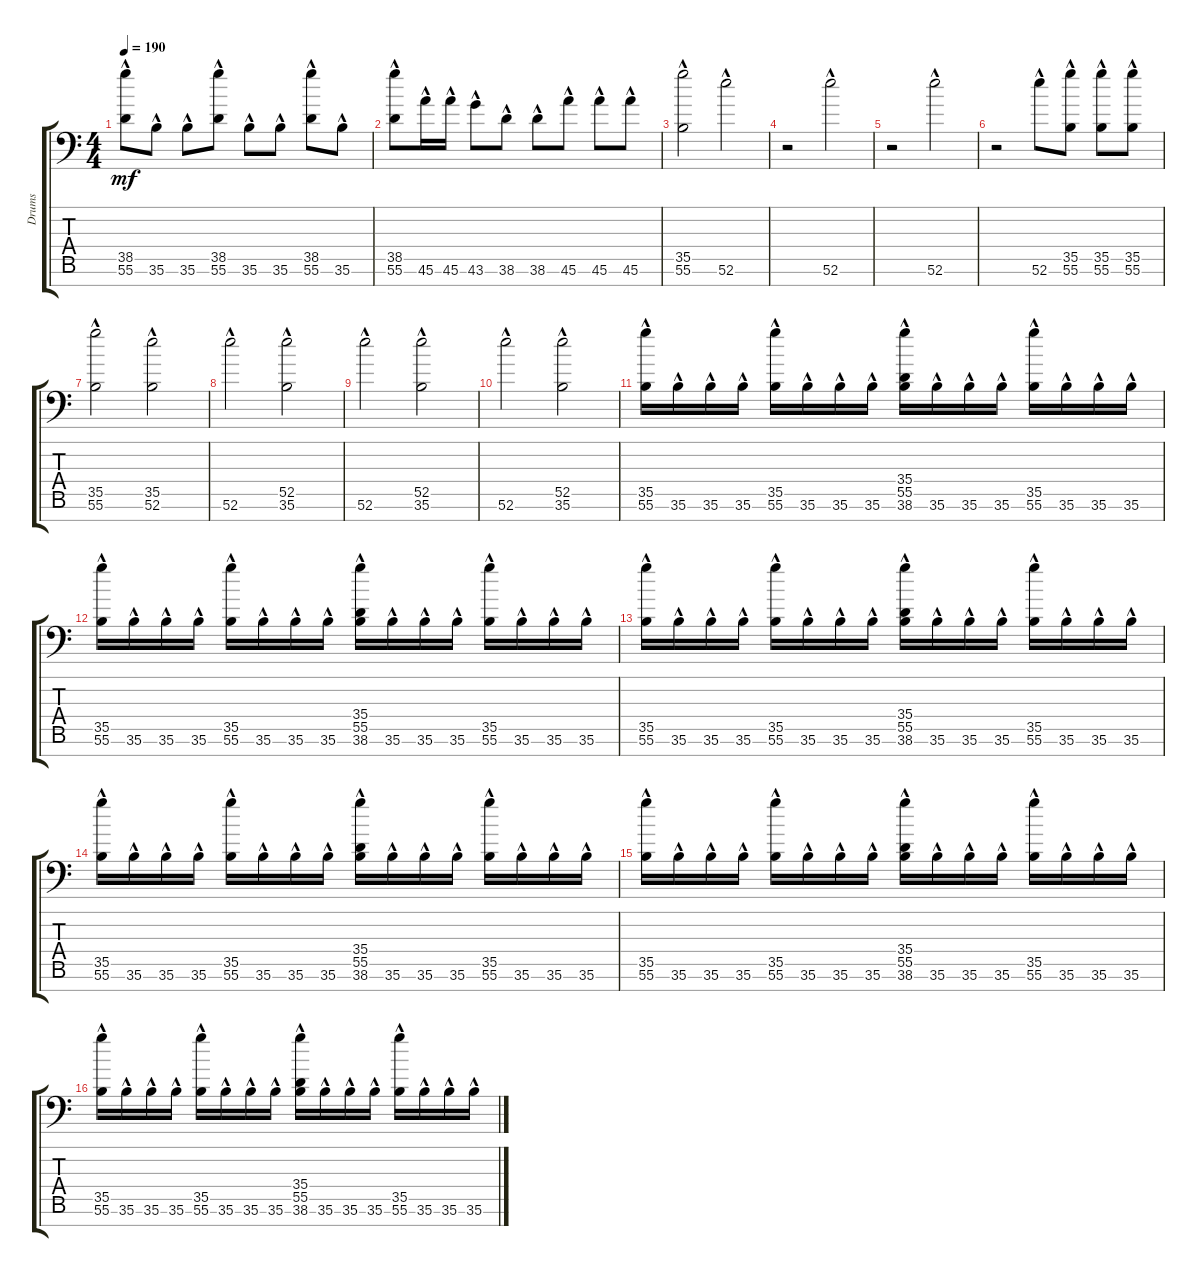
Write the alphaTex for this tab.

\track ("Drums" "Drums") {instrument acousticgrandpiano}
\staff {score tabs}
\tuning (C-1 C-1 C-1 C-1 C-1 C-1 C-1) {hide}
\ts (4 4)
\tempo 190
\clef f4
\ks c
(38.5{hac} 55.6{hac}).8{dy mf} 35.6{hac}.8 35.6{hac}.8 (38.5{hac} 55.6{hac}).8 35.6{hac}.8 35.6{hac}.8 (38.5{hac} 55.6{hac}).8 35.6{hac}.8 |
(38.5{hac} 55.6{hac}).8 45.6{hac}.16 45.6{hac}.16 43.6{hac}.8 38.6{hac}.8 38.6{hac}.8 45.6{hac}.8 45.6{hac}.8 45.6{hac}.8 |
(35.5{hac} 55.6{hac}).2 52.6{hac}.2 |
r.2 52.6{hac}.2 |
r.2 52.6{hac}.2 |
r.2 52.6{hac}.8 (35.5{hac} 55.6{hac}).8 (35.5{hac} 55.6{hac}).8 (35.5{hac} 55.6{hac}).8 |
(35.5{hac} 55.6{hac}).2 (35.5{hac} 52.6{hac}).2 |
52.6{hac}.2 (52.5{hac} 35.6{hac}).2 |
52.6{hac}.2 (52.5{hac} 35.6{hac}).2 |
52.6{hac}.2 (52.5{hac} 35.6{hac}).2 |
(35.5{hac} 55.6{hac}).16 35.6{hac}.16 35.6{hac}.16 35.6{hac}.16 (35.5{hac} 55.6{hac}).16 35.6{hac}.16 35.6{hac}.16 35.6{hac}.16 (35.4{hac} 55.5{hac} 38.6{hac}).16 35.6{hac}.16 35.6{hac}.16 35.6{hac}.16 (35.5{hac} 55.6{hac}).16 35.6{hac}.16 35.6{hac}.16 35.6{hac}.16 |
(35.5{hac} 55.6{hac}).16 35.6{hac}.16 35.6{hac}.16 35.6{hac}.16 (35.5{hac} 55.6{hac}).16 35.6{hac}.16 35.6{hac}.16 35.6{hac}.16 (35.4{hac} 55.5{hac} 38.6{hac}).16 35.6{hac}.16 35.6{hac}.16 35.6{hac}.16 (35.5{hac} 55.6{hac}).16 35.6{hac}.16 35.6{hac}.16 35.6{hac}.16 |
(35.5{hac} 55.6{hac}).16 35.6{hac}.16 35.6{hac}.16 35.6{hac}.16 (35.5{hac} 55.6{hac}).16 35.6{hac}.16 35.6{hac}.16 35.6{hac}.16 (35.4{hac} 55.5{hac} 38.6{hac}).16 35.6{hac}.16 35.6{hac}.16 35.6{hac}.16 (35.5{hac} 55.6{hac}).16 35.6{hac}.16 35.6{hac}.16 35.6{hac}.16 |
(35.5{hac} 55.6{hac}).16 35.6{hac}.16 35.6{hac}.16 35.6{hac}.16 (35.5{hac} 55.6{hac}).16 35.6{hac}.16 35.6{hac}.16 35.6{hac}.16 (35.4{hac} 55.5{hac} 38.6{hac}).16 35.6{hac}.16 35.6{hac}.16 35.6{hac}.16 (35.5{hac} 55.6{hac}).16 35.6{hac}.16 35.6{hac}.16 35.6{hac}.16 |
(35.5{hac} 55.6{hac}).16 35.6{hac}.16 35.6{hac}.16 35.6{hac}.16 (35.5{hac} 55.6{hac}).16 35.6{hac}.16 35.6{hac}.16 35.6{hac}.16 (35.4{hac} 55.5{hac} 38.6{hac}).16 35.6{hac}.16 35.6{hac}.16 35.6{hac}.16 (35.5{hac} 55.6{hac}).16 35.6{hac}.16 35.6{hac}.16 35.6{hac}.16 |
(35.5{hac} 55.6{hac}).16 35.6{hac}.16 35.6{hac}.16 35.6{hac}.16 (35.5{hac} 55.6{hac}).16 35.6{hac}.16 35.6{hac}.16 35.6{hac}.16 (35.4{hac} 55.5{hac} 38.6{hac}).16 35.6{hac}.16 35.6{hac}.16 35.6{hac}.16 (35.5{hac} 55.6{hac}).16 35.6{hac}.16 35.6{hac}.16 35.6{hac}.16
